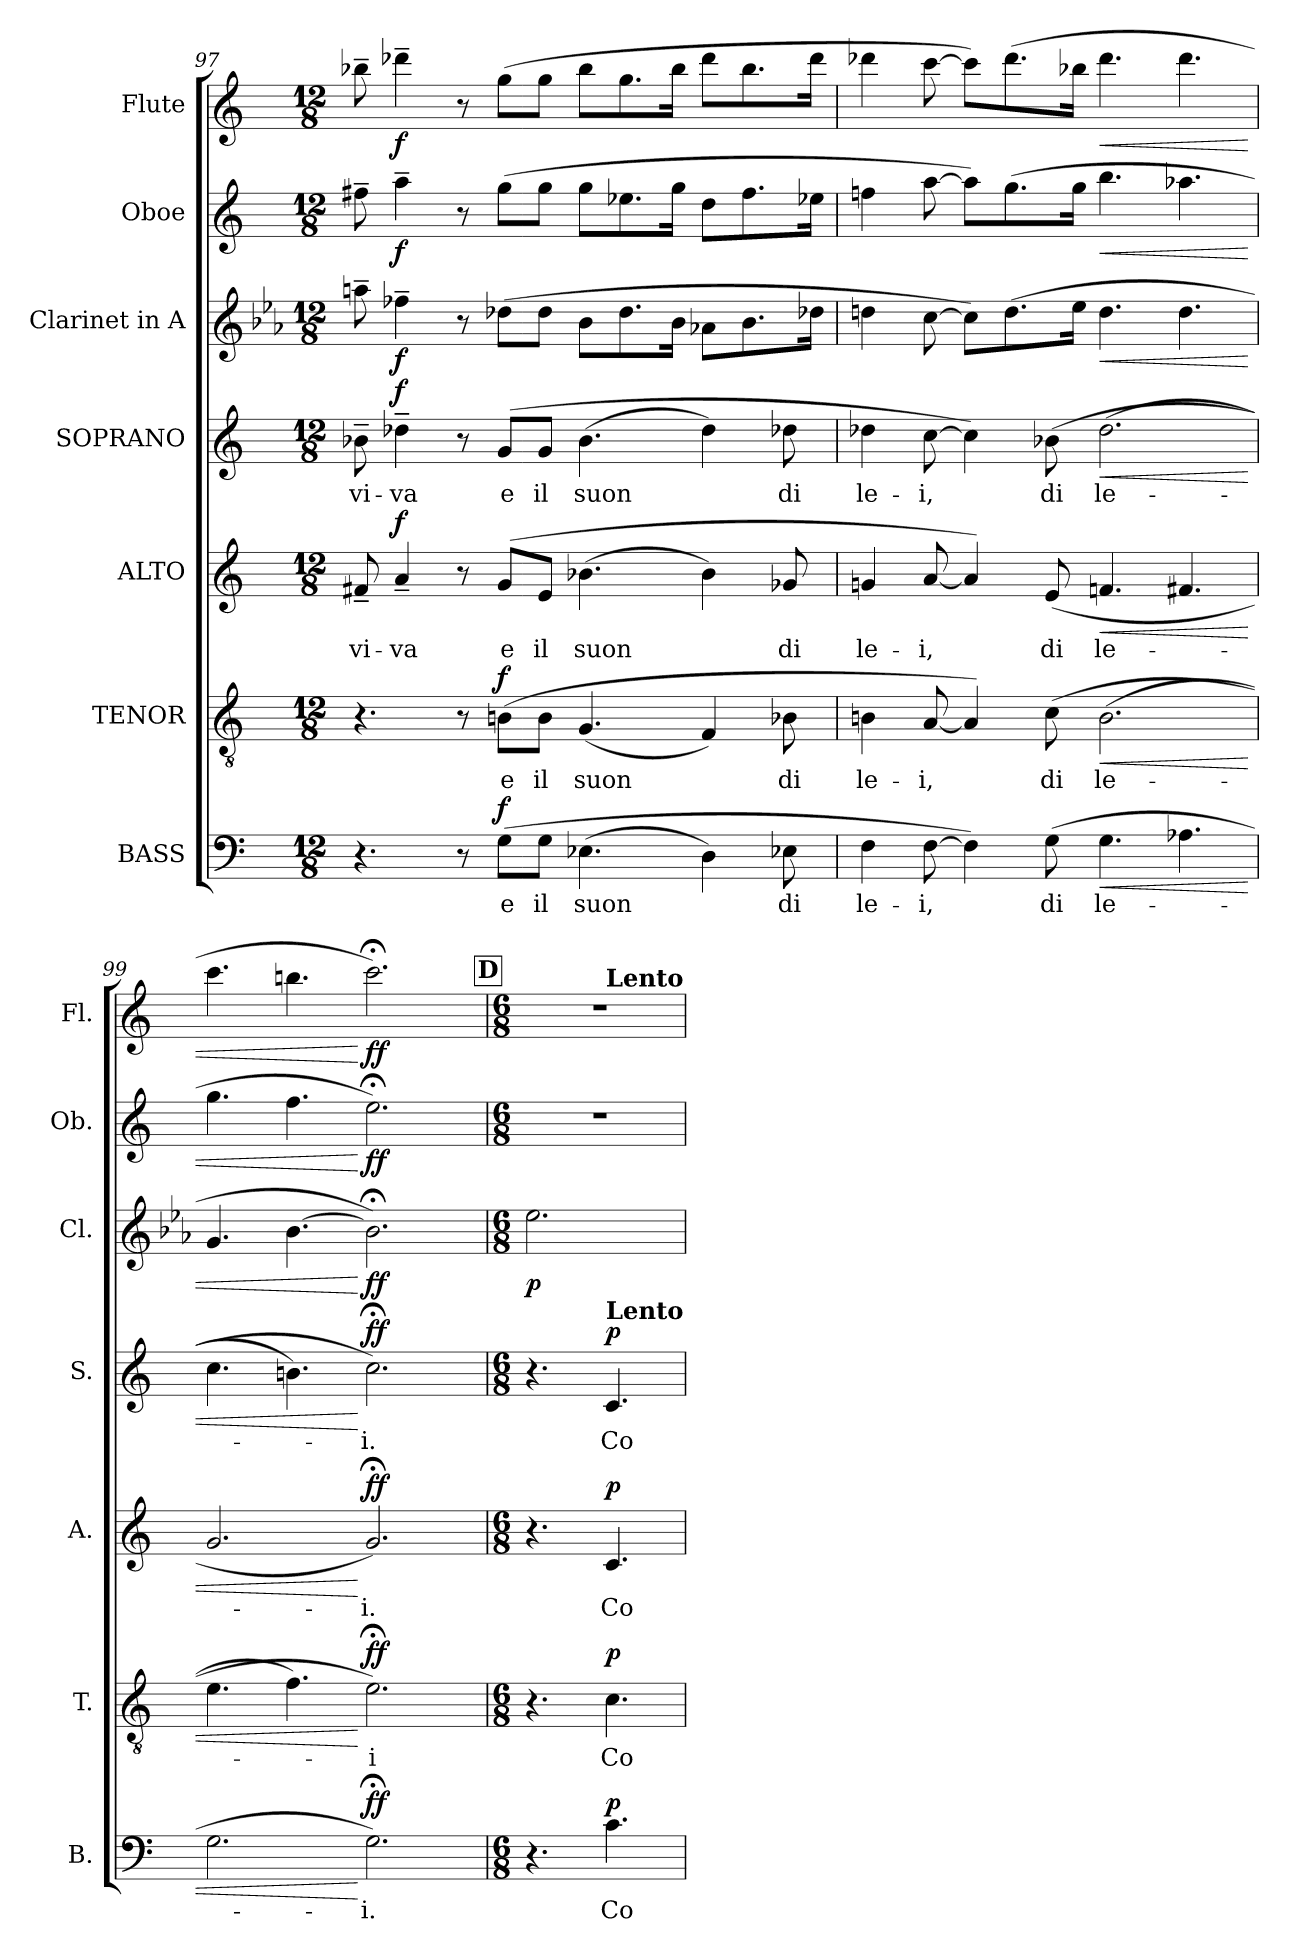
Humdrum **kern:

**kern	**text	**dynam	**kern	**text	**dynam	**kern	**text	**dynam	**kern	**text	**dynam	**kern	**dynam	**kern	**dynam	**kern	**dynam
*part7	*part7	*part7	*part6	*part6	*part6	*part5	*part5	*part5	*part4	*part4	*part4	*part3	*part3	*part2	*part2	*part1	*part1
*staff7	*staff7	*staff7	*staff6	*staff6	*staff6	*staff5	*staff5	*staff5	*staff4	*staff4	*staff4	*staff3	*staff3	*staff2	*staff2	*staff1	*staff1
*I"BASS	*	*	*I"TENOR	*	*	*I"ALTO	*	*	*I"SOPRANO	*	*	*I"Clarinet in A	*	*I"Oboe	*	*I"Flute	*
*I'B.	*	*	*I'T.	*	*	*I'A.	*	*	*I'S.	*	*	*I'Cl.	*	*I'Ob.	*	*I'Fl.	*
*clefF4	*	*	*clefGv2	*	*	*clefG2	*	*	*clefG2	*	*	*clefG2	*	*clefG2	*	*clefG2	*
*	*	*	*ITrd7c12	*	*	*	*	*	*	*	*	*ITrd2c3	*	*	*	*	*
*k[]	*	*	*k[]	*	*	*k[]	*	*	*k[]	*	*	*k[]	*	*k[]	*	*k[]	*
*C:	*	*	*C:	*	*	*C:	*	*	*C:	*	*	*C:	*	*C:	*	*C:	*
*M12/8	*	*	*M12/8	*	*	*M12/8	*	*	*M12/8	*	*	*M12/8	*	*M12/8	*	*M12/8	*
=97	=97	=97	=97	=97	=97	=97	=97	=97	=97	=97	=97	=97	=97	=97	=97	=97	=97
!	!	!	!	!	!	!	!LO:LY:b:color=#000000	!	!	!	!	!	!	!	!	!	!
!	!	!	!	!	!	!	!	!	!	!LO:LY:b:color=#000000	!	!	!	!	!	!	!
4.r	.	.	4.r	.	.	8f#X~i/	vi-	.	8b-X~i\	vi-	.	8ff#X~i\	.	8ff#X~i\	.	8bb-X~i\	.
!	!	!	!	!	!	!	!LO:LY:b:color=#000000	!	!	!	!	!	!	!	!	!	!
!	!	!	!	!	!	!	!	!	!	!LO:LY:b:color=#000000	!	!	!	!	!	!	!
.	.	.	.	.	.	4a~i/	-va	f	4dd-X~i\	-va	f	4dd-X~i\	f	4aa~i\	f	4ddd-X~i\	f
8r	.	.	8r	.	.	8r	.	.	8r	.	.	8r	.	8r	.	8r	.
!	!LO:LY:b:color=#000000	!	!	!	!	!	!	!	!	!	!	!	!	!	!	!	!
!	!	!	!	!LO:LY:b:color=#000000	!	!	!	!	!	!	!	!	!	!	!	!	!
!	!	!	!	!	!	!	!LO:LY:b:color=#000000	!	!	!	!	!	!	!	!	!	!
!	!	!	!	!	!	!	!	!	!	!LO:LY:b:color=#000000	!	!	!	!	!	!	!
(8Gi\L	e	f	(8BBni\L	e	f	(8gi/L	e	.	(8gi/L	e	.	(8b-Xi\L	.	(8ggi\L	.	(8ggi\L	.
!	!LO:LY:b:color=#000000	!	!	!	!	!	!	!	!	!	!	!	!	!	!	!	!
!	!	!	!	!LO:LY:b:color=#000000	!	!	!	!	!	!	!	!	!	!	!	!	!
!	!	!	!	!	!	!	!LO:LY:b:color=#000000	!	!	!	!	!	!	!	!	!	!
!	!	!	!	!	!	!	!	!	!	!LO:LY:b:color=#000000	!	!	!	!	!	!	!
8Gi\J	il	.	8BBi\J	il	.	8ei/J	il	.	8gi/J	il	.	8b-i\J	.	8ggi\J	.	8ggi\J	.
!	!LO:LY:b:color=#000000	!	!	!	!	!	!	!	!	!	!	!	!	!	!	!	!
!	!	!	!	!LO:LY:b:color=#000000	!	!	!	!	!	!	!	!	!	!	!	!	!
!	!	!	!	!	!	!	!LO:LY:b:color=#000000	!	!	!	!	!	!	!	!	!	!
!	!	!	!	!	!	!	!	!	!	!LO:LY:b:color=#000000	!	!	!	!	!	!	!
(4.E-Xi\	suon	.	(4.GGi/	suon	.	(4.b-Xi\	suon	.	(4.b-i\	suon	.	8gi\L	.	8ggi\L	.	8bb-i\L	.
.	.	.	.	.	.	.	.	.	.	.	.	8.b-i\	.	8.ee-Xi\	.	8.ggi\	.
.	.	.	.	.	.	.	.	.	.	.	.	16gi\Jk	.	16ggi\Jk	.	16bb-i\Jk	.
4Di\)	.	.	4FFi/)	.	.	4b-i\)	.	.	4dd-i\)	.	.	8fni\L	.	8ddi\L	.	8ddd-i\L	.
.	.	.	.	.	.	.	.	.	.	.	.	8.gi\	.	8.ff#i\	.	8.bb-i\	.
!	!LO:LY:b:color=#000000	!	!	!	!	!	!	!	!	!	!	!	!	!	!	!	!
!	!	!	!	!LO:LY:b:color=#000000	!	!	!	!	!	!	!	!	!	!	!	!	!
!	!	!	!	!	!	!	!LO:LY:b:color=#000000	!	!	!	!	!	!	!	!	!	!
!	!	!	!	!	!	!	!	!	!	!LO:LY:b:color=#000000	!	!	!	!	!	!	!
8E-Xi\	di	.	8BB-Xi\	di	.	8g-Xi/	di	.	8dd-Xi\	di	.	.	.	.	.	.	.
.	.	.	.	.	.	.	.	.	.	.	.	16b-Xi\Jk	.	16ee-Xi\Jk	.	16ddd-i\Jk	.
=98	=98	=98	=98	=98	=98	=98	=98	=98	=98	=98	=98	=98	=98	=98	=98	=98	=98
!	!LO:LY:b:color=#000000	!	!	!	!	!	!	!	!	!	!	!	!	!	!	!	!
!	!	!	!	!LO:LY:b:color=#000000	!	!	!	!	!	!	!	!	!	!	!	!	!
!	!	!	!	!	!	!	!LO:LY:b:color=#000000	!	!	!	!	!	!	!	!	!	!
!	!	!	!	!	!	!	!	!	!	!LO:LY:b:color=#000000	!	!	!	!	!	!	!
4Fi\	le-	.	4BBni\	le-	.	4gni/	le-	.	4dd-Xi\	le-	.	4bni\	.	4ffni\	.	4ddd-Xi\	.
!	!LO:LY:b:color=#000000	!	!	!	!	!	!	!	!	!	!	!	!	!	!	!	!
!	!	!	!	!LO:LY:b:color=#000000	!	!	!	!	!	!	!	!	!	!	!	!	!
!	!	!	!	!	!	!	!LO:LY:b:color=#000000	!	!	!	!	!	!	!	!	!	!
!	!	!	!	!	!	!	!	!	!	!LO:LY:b:color=#000000	!	!	!	!	!	!	!
[>8Fi\	-i,	.	[<8AAi/	-i,	.	[<8ai/	-i,	.	[>8cci\	-i,	.	[>8ai\	.	[>8aai\	.	[>8ccci\	.
4Fi\])	.	.	4AAi/])	.	.	4ai/])	.	.	4cci\])	.	.	8ai\L])	.	8aai\L])	.	8ccci\L])	.
.	.	.	.	.	.	.	.	.	.	.	.	(8.bi\	.	(8.ggi\	.	(8.ddd-i\	.
!	!LO:LY:b:color=#000000	!	!	!	!	!	!	!	!	!	!	!	!	!	!	!	!
!	!	!	!	!LO:LY:b:color=#000000	!	!	!	!	!	!	!	!	!	!	!	!	!
!	!	!	!	!	!	!	!LO:LY:b:color=#000000	!	!	!	!	!	!	!	!	!	!
!	!	!	!	!	!	!	!	!	!	!LO:LY:b:color=#000000	!	!	!	!	!	!	!
(8Gi\	di	.	(8Ci\	di	.	(8ei/	di	.	(8b-Xi\	di	.	.	.	.	.	.	.
.	.	.	.	.	.	.	.	.	.	.	.	16cci\Jk	.	16ggi\Jk	.	16bb-Xi\Jk	.
!	!LO:LY:b:color=#000000	!LO:HP:b	!	!	!	!	!	!	!	!	!	!	!	!	!	!	!
!	!	!	!	!LO:LY:b:color=#000000	!LO:HP:b	!	!	!	!	!	!	!	!	!	!	!	!
!	!	!	!	!	!	!	!LO:LY:b:color=#000000	!LO:HP:b	!	!	!	!	!	!	!	!	!
!	!	!	!	!	!	!	!	!	!	!LO:LY:b:color=#000000	!LO:HP:b	!	!LO:HP:b	!	!LO:HP:b	!	!LO:HP:b
4.Gi\	le-	<	(2.BBi\	le-	<	4.fni/	le-	<	(2.dd-i\	le-	<	4.bi\	<	4.bbi\	<	4.ddd-i\	<
4.A-Xi\	.	.	.	.	.	4.f#Xi/	.	.	.	.	.	4.bi\	.	4.aa-Xi\	.	4.ddd-i\	.
=99	=99	=99	=99	=99	=99	=99	=99	=99	=99	=99	=99	=99	=99	=99	=99	=99	=99
2.Gi\	.	.	4.Ei\	.	.	2.gi/	.	.	4.cci\	.	.	4.ei/	.	4.ggi\	.	4.ccci\	.
.	.	.	4.Fi\)	.	.	.	.	.	4.bni\)	.	.	[>4.gi\	.	4.ffi\	.	4.bbni\	.
!	!LO:LY:b:color=#000000	!	!	!	!	!	!	!	!	!	!	!	!	!	!	!	!
!	!	!	!	!LO:LY:b:color=#000000	!	!	!	!	!	!	!	!	!	!	!	!	!
!	!	!	!	!	!	!	!LO:LY:b:color=#000000	!	!	!	!	!	!	!	!	!	!
!	!	!	!	!	!	!	!	!	!	!LO:LY:b:color=#000000	!	!	!	!	!	!	!
2.G;i\)	-i.	[ ff	2.E;i\)	-i	[ ff	2.g;i/)	-i.	[ ff	2.cc;i\)	-i.	[ ff	2.g;i\])	[ ff	2.ee;i\)	[ ff	2.ccc;i\)	[ ff
!!LO:REH:place=s1:B:color=#000000:enc=box:fs=14.5696:t=D
=100	=100	=100	=100	=100	=100	=100	=100	=100	=100	=100	=100	=100	=100	=100	=100	=100	=100
*M6/8	*	*	*M6/8	*	*	*M6/8	*	*	*M6/8	*	*	*M6/8	*	*M6/8	*	*M6/8	*
!	!	!	!	!	!	!	!	!	!	!	!	!	!	!LO:N:vis=1	!	!LO:N:vis=1	!
*	*	*	*	*	*	*	*	*	*	*	*	*	*	*	*	*^	*
4.r	.	.	4.r	.	.	4.r	.	.	4.r	.	.	2.cci\	p	2.r	.	2.r	4.ryy	.
!	!LO:LY:b:color=#000000	!	!	!	!	!	!	!	!	!	!	!	!	!	!	!	!	!
!	!	!	!	!LO:LY:b:color=#000000	!	!	!	!	!	!	!	!	!	!	!	!	!	!
!	!	!	!	!	!	!	!LO:LY:b:color=#000000	!	!	!	!	!	!	!	!	!	!	!
*	*	*	*	*	*	*	*	*	*MM60	*	*	*	*	*	*	*MM60	*	*
!	!	!	!	!	!	!	!	!	!	!	!	!	!	!	!	!	!LO:TX:a:B:t=Lento	!
!	!	!	!	!	!	!	!	!	!LO:TX:a:B:t=Lento	!	!	!	!	!	!	!	!	!
!	!	!	!	!	!	!	!	!	!	!LO:LY:b:color=#000000	!	!	!	!	!	!	!	!
4.ci\	Co-	p	4.Ci\	Co-	p	4.ci/	Co-	p	4.ci/	Co-	p	.	.	.	.	.	4.ryy	.
*	*	*	*	*	*	*	*	*	*	*	*	*	*	*	*	*v	*v	*
=	=	=	=	=	=	=	=	=	=	=	=	=	=	=	=	=	=
*-	*-	*-	*-	*-	*-	*-	*-	*-	*-	*-	*-	*-	*-	*-	*-	*-	*-
